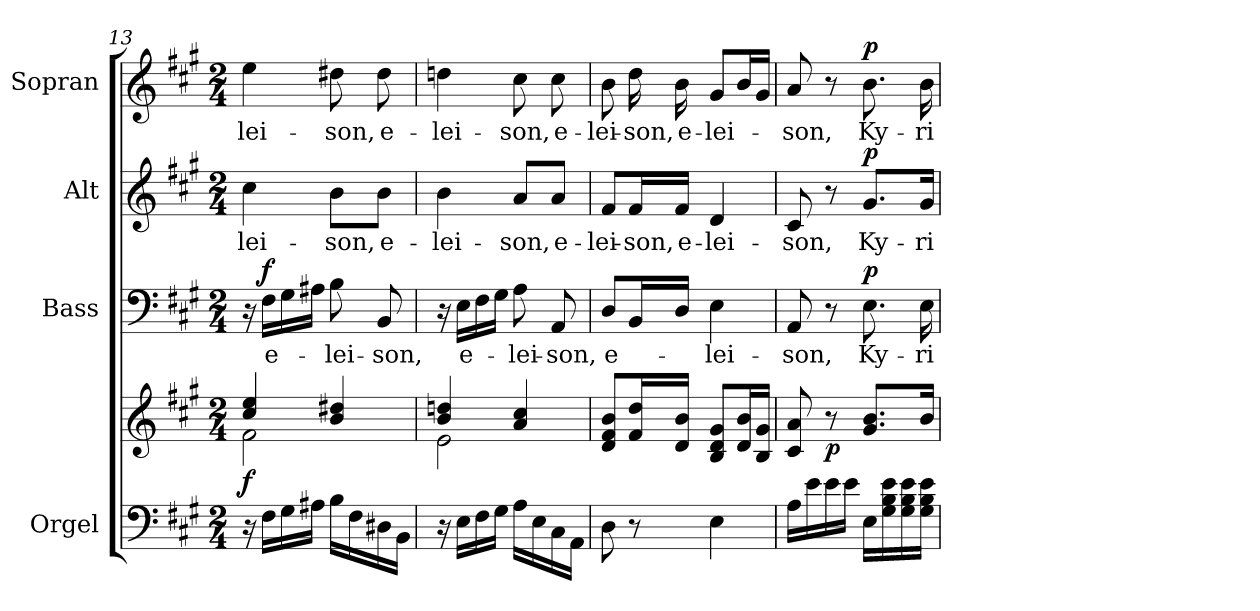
**kern	**kern	**dynam	**kern	**text	**dynam	**kern	**text	**dynam	**kern	**text	**dynam
*part4	*part4	*part4	*part3	*part3	*part3	*part2	*part2	*part2	*part1	*part1	*part1
*staff5	*staff4	*staff4/5	*staff3	*staff3	*staff3	*staff2	*staff2	*staff2	*staff1	*staff1	*staff1
*I"Orgel	*	*	*I"Bass	*	*	*I"Alt	*	*	*I"Sopran	*	*
*I'Org.	*	*	*I'B.	*	*	*I'A.	*	*	*I'S.	*	*
*clefF4	*clefG2	*	*clefF4	*	*	*clefG2	*	*	*clefG2	*	*
*k[f#c#g#]	*k[f#c#g#]	*	*k[f#c#g#]	*	*	*k[f#c#g#]	*	*	*k[f#c#g#]	*	*
*A:	*A:	*	*A:	*	*	*A:	*	*	*A:	*	*
*M2/4	*M2/4	*	*M2/4	*	*	*M2/4	*	*	*M2/4	*	*
=13	=13	=13	=13	=13	=13	=13	=13	=13	=13	=13	=13
*	*^	*	*	*	*	*	*	*	*	*	*
!	!	!	!LO:DY:b	!	!	!	!	!LO:LY:b	!	!	!LO:LY:b	!
16r	4cc#/ 4ee/	2f#\	f	16r	.	.	4cc#\	-lei-	.	4ee\	-lei-	.
!	!	!	!	!	!LO:LY:b	!LO:DY:a	!	!	!	!	!	!
16F#\LL	.	.	.	16F#\LL	e-	f	.	.	.	.	.	.
16G#\	.	.	.	16G#\	.	.	.	.	.	.	.	.
16A#X\JJ	.	.	.	16A#X\JJ	.	.	.	.	.	.	.	.
!	!	!	!	!	!LO:LY:b	!	!	!LO:LY:b	!	!	!LO:LY:b	!
16B\LL	4b/ 4dd#X/	.	.	8B\	-lei-	.	8b\L	-son,	.	8dd#X\	-son,	.
16F#\	.	.	.	.	.	.	.	.	.	.	.	.
!	!	!	!	!	!LO:LY:b	!	!	!LO:LY:b	!	!	!LO:LY:b	!
16D#X\	.	.	.	8BB/	-son,	.	8b\J	e-	.	8dd#\	e-	.
16BB\JJ	.	.	.	.	.	.	.	.	.	.	.	.
=14	=14	=14	=14	=14	=14	=14	=14	=14	=14	=14	=14	=14
!	!	!	!	!	!	!	!	!LO:LY:b	!	!	!LO:LY:b	!
16r	4b/ 4ddn/	2e\	.	16r	.	.	4b\	-lei-	.	4ddn\	-lei-	.
!	!	!	!	!	!LO:LY:b	!	!	!	!	!	!	!
16E\LL	.	.	.	16E\LL	e-	.	.	.	.	.	.	.
16F#\	.	.	.	16F#\	.	.	.	.	.	.	.	.
16G#\JJ	.	.	.	16G#\JJ	.	.	.	.	.	.	.	.
!	!	!	!	!	!LO:LY:b	!	!	!LO:LY:b	!	!	!LO:LY:b	!
16A\LL	4a/ 4cc#/	.	.	8A\	-lei-	.	8a/L	-son,	.	8cc#\	-son,	.
16E\	.	.	.	.	.	.	.	.	.	.	.	.
!	!	!	!	!	!LO:LY:b	!	!	!LO:LY:b	!	!	!LO:LY:b	!
16C#\	.	.	.	8AA/	-son,	.	8a/J	e-	.	8cc#\	e-	.
16AA\JJ	.	.	.	.	.	.	.	.	.	.	.	.
*	*v	*v	*	*	*	*	*	*	*	*	*	*
=15	=15	=15	=15	=15	=15	=15	=15	=15	=15	=15	=15
!	!	!	!	!LO:LY:b	!	!	!LO:LY:b	!	!	!LO:LY:b	!
8D\	8d/ 8f#/ 8b/L	.	8D/L	e-	.	8f#/L	-lei-	.	8b\	-lei-	.
!	!	!	!	!	!	!	!LO:LY:b	!	!	!LO:LY:b	!
8r	16f#/ 16dd/L	.	16BB/L	.	.	16f#/L	-son,	.	16dd\	-son,	.
!	!	!	!	!	!	!	!LO:LY:b	!	!	!LO:LY:b	!
.	16d/ 16b/JJ	.	16D/JJ	.	.	16f#/JJ	e-	.	16b\	e-	.
!	!	!	!	!LO:LY:b	!	!	!LO:LY:b	!	!	!LO:LY:b	!
4E\	8B/ 8d/ 8g#/L	.	4E\	-lei-	.	4d/	-lei-	.	8g#/L	-lei-	.
.	16d/ 16b/L	.	.	.	.	.	.	.	16b/L	.	.
.	16B/ 16g#/JJ	.	.	.	.	.	.	.	16g#/JJ	.	.
=16	=16	=16	=16	=16	=16	=16	=16	=16	=16	=16	=16
!	!	!	!	!LO:LY:b	!	!	!LO:LY:b	!	!	!LO:LY:b	!
16A\LL	8c#/ 8a/	.	8AA/	-son,	.	8c#/	-son,	.	8a/	-son,	.
16e\	.	.	.	.	.	.	.	.	.	.	.
!	!	!LO:DY:b	!	!	!	!	!	!	!	!	!
16e\	8r	p	8r	.	.	8r	.	.	8r	.	.
16e\JJ	.	.	.	.	.	.	.	.	.	.	.
!	!	!	!	!LO:LY:b	!LO:DY:a	!	!LO:LY:b	!LO:DY:a	!	!LO:LY:b	!LO:DY:a
16E\LL	8.g#/ 8.b/L	.	8.E\	Ky-	p	8.g#/L	Ky-	p	8.b\	Ky-	p
16G#\ 16B\ 16e\	.	.	.	.	.	.	.	.	.	.	.
16G#\ 16B\ 16e\	.	.	.	.	.	.	.	.	.	.	.
!	!	!	!	!LO:LY:b	!	!	!LO:LY:b	!	!	!LO:LY:b	!
16G#\ 16B\ 16e\JJ	16b/Jk	.	16E\	-ri-	.	16g#/Jk	-ri-	.	16b\	-ri-	.
=	=	=	=	=	=	=	=	=	=	=	=
*-	*-	*-	*-	*-	*-	*-	*-	*-	*-	*-	*-
